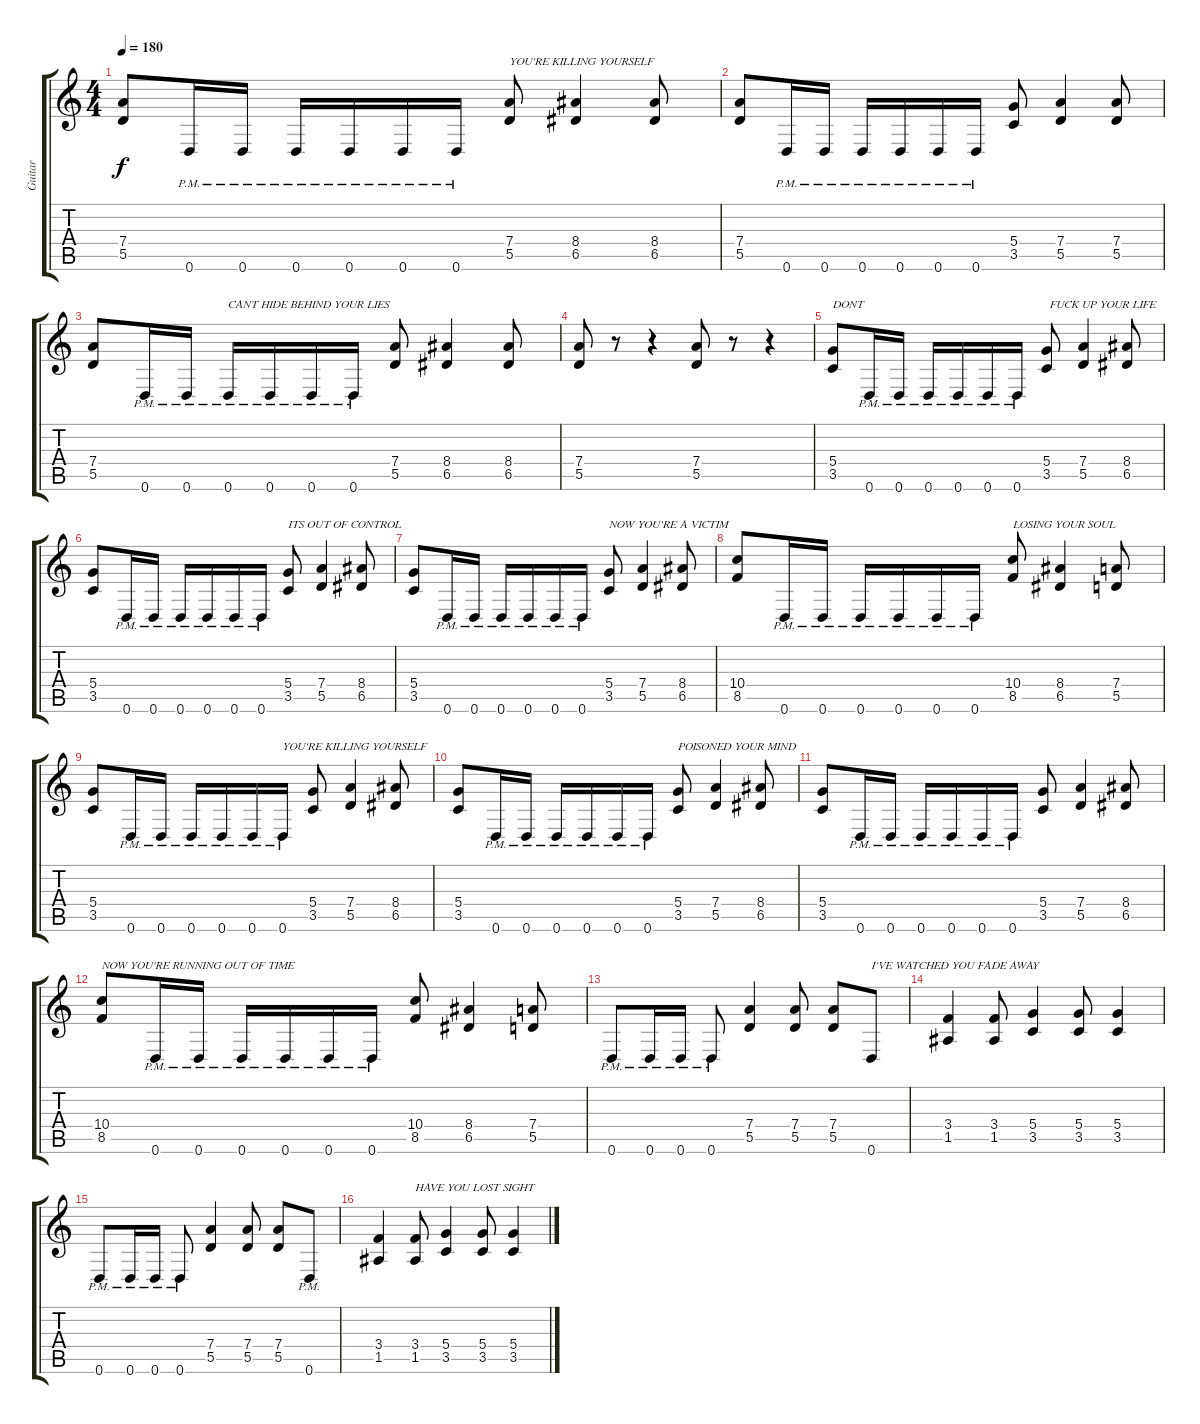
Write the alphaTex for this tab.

\track ("Guitar" "Guitar") {instrument distortionguitar}
\staff {score tabs}
\tuning (E4 B3 G3 D3 A2 D2) {hide}
\ts (4 4)
\tempo 180
\clef g2
\ks c
(7.4 5.5).8{dy f} 0.6{pm}.16 0.6{pm}.16 0.6{pm}.16 0.6{pm}.16 0.6{pm}.16 0.6{pm}.16 (7.4 5.5).8{txt "YOU'RE KILLING YOURSELF"} (8.4 6.5).4 (8.4 6.5).8 |
(7.4 5.5).8 0.6{pm}.16 0.6{pm}.16 0.6{pm}.16 0.6{pm}.16 0.6{pm}.16 0.6{pm}.16 (5.4 3.5).8 (7.4 5.5).4 (7.4 5.5).8 |
(7.4 5.5).8 0.6{pm}.16 0.6{pm}.16 0.6{pm}.16{txt "CANT HIDE BEHIND YOUR LIES"} 0.6{pm}.16 0.6{pm}.16 0.6{pm}.16 (7.4 5.5).8 (8.4 6.5).4 (8.4 6.5).8 |
(7.4 5.5).8 r.8 r.4 (7.4 5.5).8 r.8 r.4 |
(5.4 3.5).8{txt "DONT"} 0.6{pm}.16 0.6{pm}.16 0.6{pm}.16 0.6{pm}.16 0.6{pm}.16 0.6{pm}.16 (5.4 3.5).8{txt " FUCK UP YOUR LIFE"} (7.4 5.5).4 (8.4 6.5).8 |
(5.4 3.5).8 0.6{pm}.16 0.6{pm}.16 0.6{pm}.16 0.6{pm}.16 0.6{pm}.16 0.6{pm}.16 (5.4 3.5).8{txt "ITS OUT OF CONTROL"} (7.4 5.5).4 (8.4 6.5).8 |
(5.4 3.5).8 0.6{pm}.16 0.6{pm}.16 0.6{pm}.16 0.6{pm}.16 0.6{pm}.16 0.6{pm}.16 (5.4 3.5).8{txt "NOW YOU'RE A VICTIM"} (7.4 5.5).4 (8.4 6.5).8 |
(10.4 8.5).8 0.6{pm}.16 0.6{pm}.16 0.6{pm}.16 0.6{pm}.16 0.6{pm}.16 0.6{pm}.16 (10.4 8.5).8{txt "LOSING YOUR SOUL"} (8.4 6.5).4 (7.4 5.5).8 |
(5.4 3.5).8 0.6{pm}.16 0.6{pm}.16 0.6{pm}.16 0.6{pm}.16 0.6{pm}.16 0.6{pm}.16{txt "YOU'RE KILLING YOURSELF"} (5.4 3.5).8 (7.4 5.5).4 (8.4 6.5).8 |
(5.4 3.5).8 0.6{pm}.16 0.6{pm}.16 0.6{pm}.16 0.6{pm}.16 0.6{pm}.16 0.6{pm}.16 (5.4 3.5).8{txt "POISONED YOUR MIND"} (7.4 5.5).4 (8.4 6.5).8 |
(5.4 3.5).8 0.6{pm}.16 0.6{pm}.16 0.6{pm}.16 0.6{pm}.16 0.6{pm}.16 0.6{pm}.16 (5.4 3.5).8 (7.4 5.5).4 (8.4 6.5).8 |
(10.4 8.5).8{txt "NOW YOU'RE RUNNING OUT OF TIME"} 0.6{pm}.16 0.6{pm}.16 0.6{pm}.16 0.6{pm}.16 0.6{pm}.16 0.6{pm}.16 (10.4 8.5).8 (8.4 6.5).4 (7.4 5.5).8 |
0.6{pm}.8 0.6{pm}.16 0.6{pm}.16 0.6{pm}.8 (7.4 5.5).4 (7.4 5.5).8 (7.4 5.5).8 0.6.8{txt "I'VE WATCHED YOU FADE AWAY"} |
(3.4 1.5).4 (3.4 1.5).8 (5.4 3.5).4 (5.4 3.5).8 (5.4 3.5).4 |
0.6{pm}.8 0.6{pm}.16 0.6{pm}.16 0.6{pm}.8 (7.4 5.5).4 (7.4 5.5).8 (7.4 5.5).8 0.6{pm}.8 |
(3.4 1.5).4 (3.4 1.5).8{txt "HAVE YOU LOST SIGHT"} (5.4 3.5).4 (5.4 3.5).8 (5.4 3.5).4
